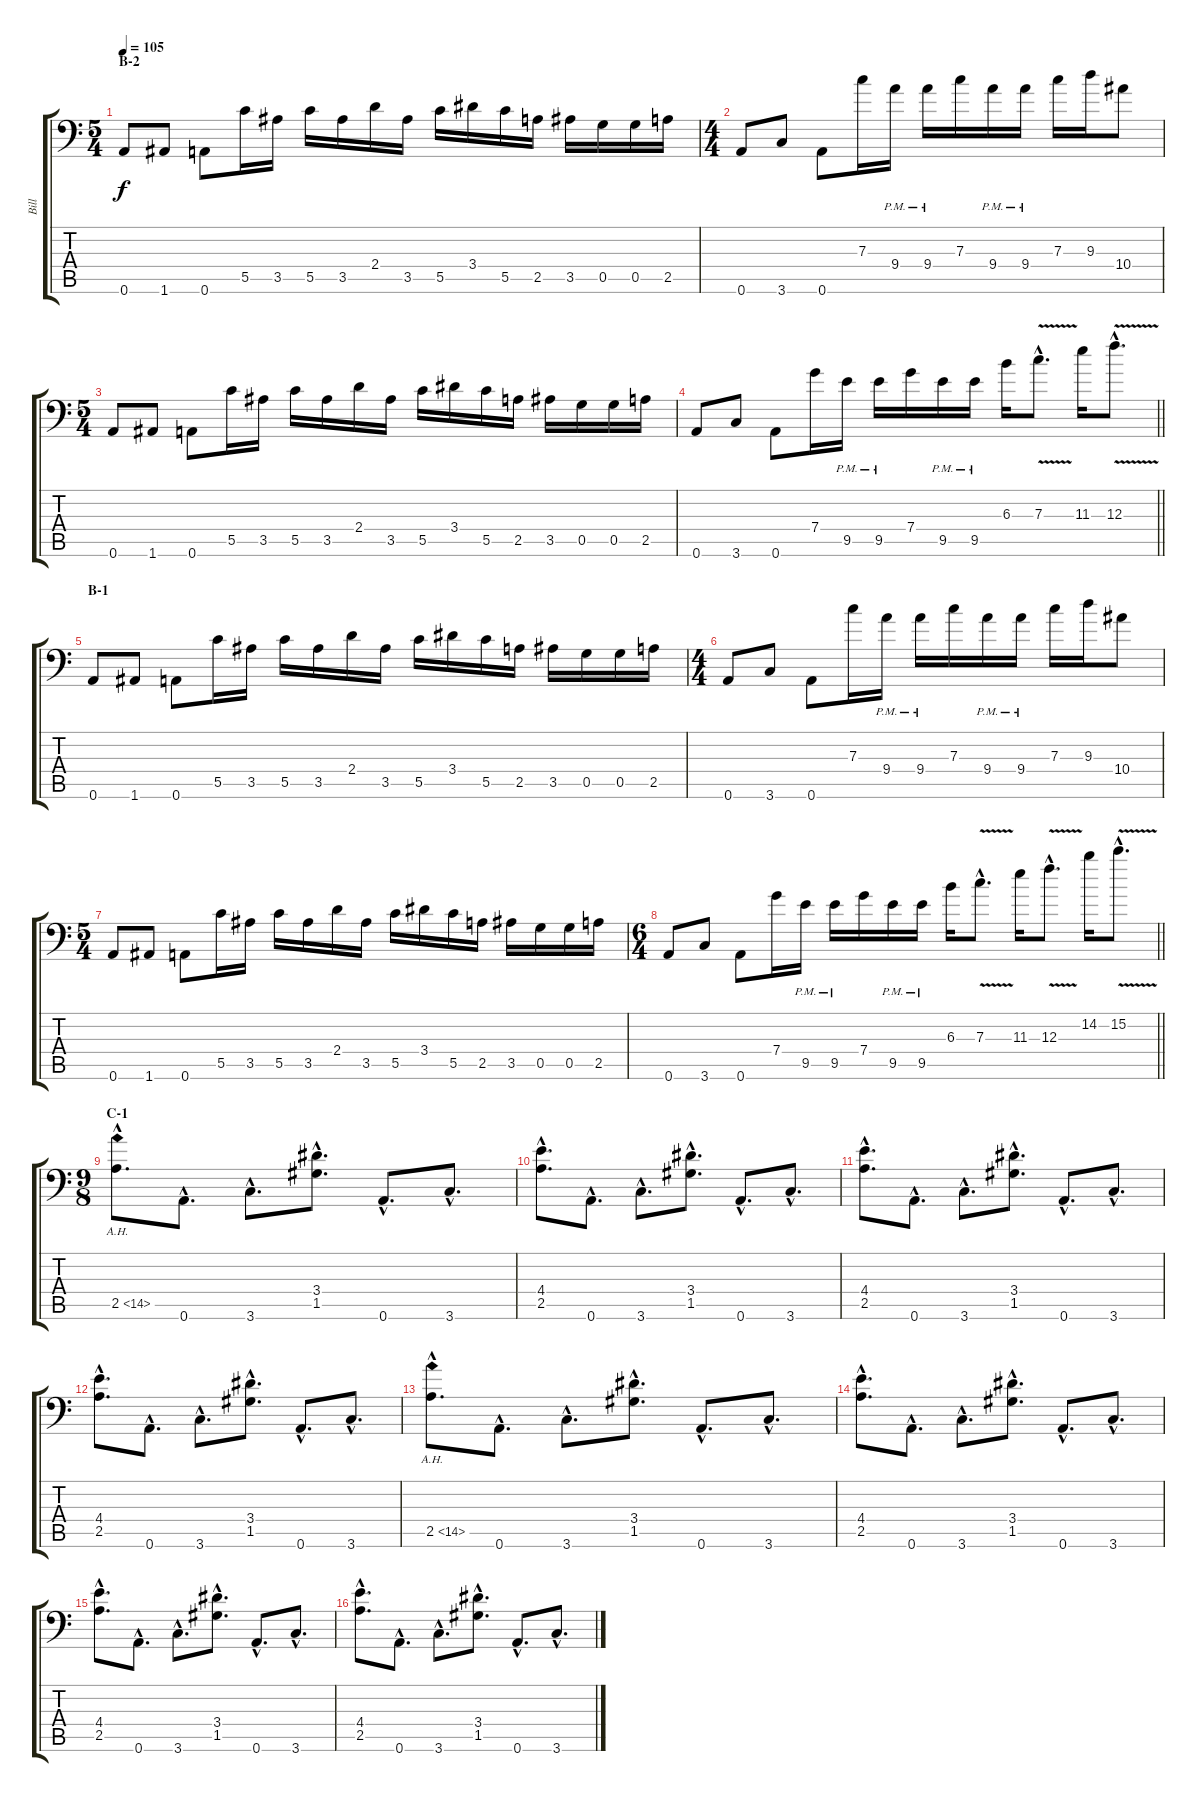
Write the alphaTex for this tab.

\track ("Bill" "Bill") {instrument distortionguitar}
\staff {score tabs}
\tuning (D4 A3 F3 C3 G2 A1) {hide}
\ts (5 4)
\section ("" "B-2")
\tempo 105
\clef f4
\ks c
0.6.8{dy f} 1.6.8 0.6.8 5.5.16 3.5.16 5.5.16 3.5.16 2.4.16 3.5.16 5.5.16 3.4.16 5.5.16 2.5.16 3.5.16 0.5.16 0.5.16 2.5.16 |
\ts (4 4)
0.6.8 3.6.8 0.6.8 7.3.16 9.4{pm}.16 9.4{pm}.16 7.3.16 9.4{pm}.16 9.4{pm}.16 7.3.16 9.3.16 10.4.8 |
\ts (5 4)
0.6.8 1.6.8 0.6.8 5.5.16 3.5.16 5.5.16 3.5.16 2.4.16 3.5.16 5.5.16 3.4.16 5.5.16 2.5.16 3.5.16 0.5.16 0.5.16 2.5.16 |
\barLineRight lightlight
0.6.8 3.6.8 0.6.8 7.4.16 9.5{pm}.16 9.5{pm}.16 7.4.16 9.5{pm}.16 9.5{pm}.16 6.3.16 7.3{v hac}.8{d} 11.3.16 12.3{v hac}.8{d} |
\section ("" "B-1")
0.6.8 1.6.8 0.6.8 5.5.16 3.5.16 5.5.16 3.5.16 2.4.16 3.5.16 5.5.16 3.4.16 5.5.16 2.5.16 3.5.16 0.5.16 0.5.16 2.5.16 |
\ts (4 4)
0.6.8 3.6.8 0.6.8 7.3.16 9.4{pm}.16 9.4{pm}.16 7.3.16 9.4{pm}.16 9.4{pm}.16 7.3.16 9.3.16 10.4.8 |
\ts (5 4)
0.6.8 1.6.8 0.6.8 5.5.16 3.5.16 5.5.16 3.5.16 2.4.16 3.5.16 5.5.16 3.4.16 5.5.16 2.5.16 3.5.16 0.5.16 0.5.16 2.5.16 |
\ts (6 4)
\barLineRight lightlight
0.6.8 3.6.8 0.6.8 7.4.16 9.5{pm}.16 9.5{pm}.16 7.4.16 9.5{pm}.16 9.5{pm}.16 6.3.16 7.3{v hac}.8{d} 11.3.16 12.3{v hac}.8{d} 14.2.16 15.2{v hac}.8{d} |
\ts (9 8)
\section ("" "C-1")
2.5{ah 12 hac}.8{d} 0.6{hac}.8{d} 3.6{hac}.8{d} (3.4{hac} 1.5{hac}).8{d} 0.6{hac}.8{d} 3.6{hac}.8{d} |
(4.4{hac} 2.5{hac}).8{d} 0.6{hac}.8{d} 3.6{hac}.8{d} (3.4{hac} 1.5{hac}).8{d} 0.6{hac}.8{d} 3.6{hac}.8{d} |
(4.4{hac} 2.5{hac}).8{d} 0.6{hac}.8{d} 3.6{hac}.8{d} (3.4{hac} 1.5{hac}).8{d} 0.6{hac}.8{d} 3.6{hac}.8{d} |
(4.4{hac} 2.5{hac}).8{d} 0.6{hac}.8{d} 3.6{hac}.8{d} (3.4{hac} 1.5{hac}).8{d} 0.6{hac}.8{d} 3.6{hac}.8{d} |
2.5{ah 12 hac}.8{d} 0.6{hac}.8{d} 3.6{hac}.8{d} (3.4{hac} 1.5{hac}).8{d} 0.6{hac}.8{d} 3.6{hac}.8{d} |
(4.4{hac} 2.5{hac}).8{d} 0.6{hac}.8{d} 3.6{hac}.8{d} (3.4{hac} 1.5{hac}).8{d} 0.6{hac}.8{d} 3.6{hac}.8{d} |
(4.4{hac} 2.5{hac}).8{d} 0.6{hac}.8{d} 3.6{hac}.8{d} (3.4{hac} 1.5{hac}).8{d} 0.6{hac}.8{d} 3.6{hac}.8{d} |
(4.4{hac} 2.5{hac}).8{d} 0.6{hac}.8{d} 3.6{hac}.8{d} (3.4{hac} 1.5{hac}).8{d} 0.6{hac}.8{d} 3.6{hac}.8{d}
